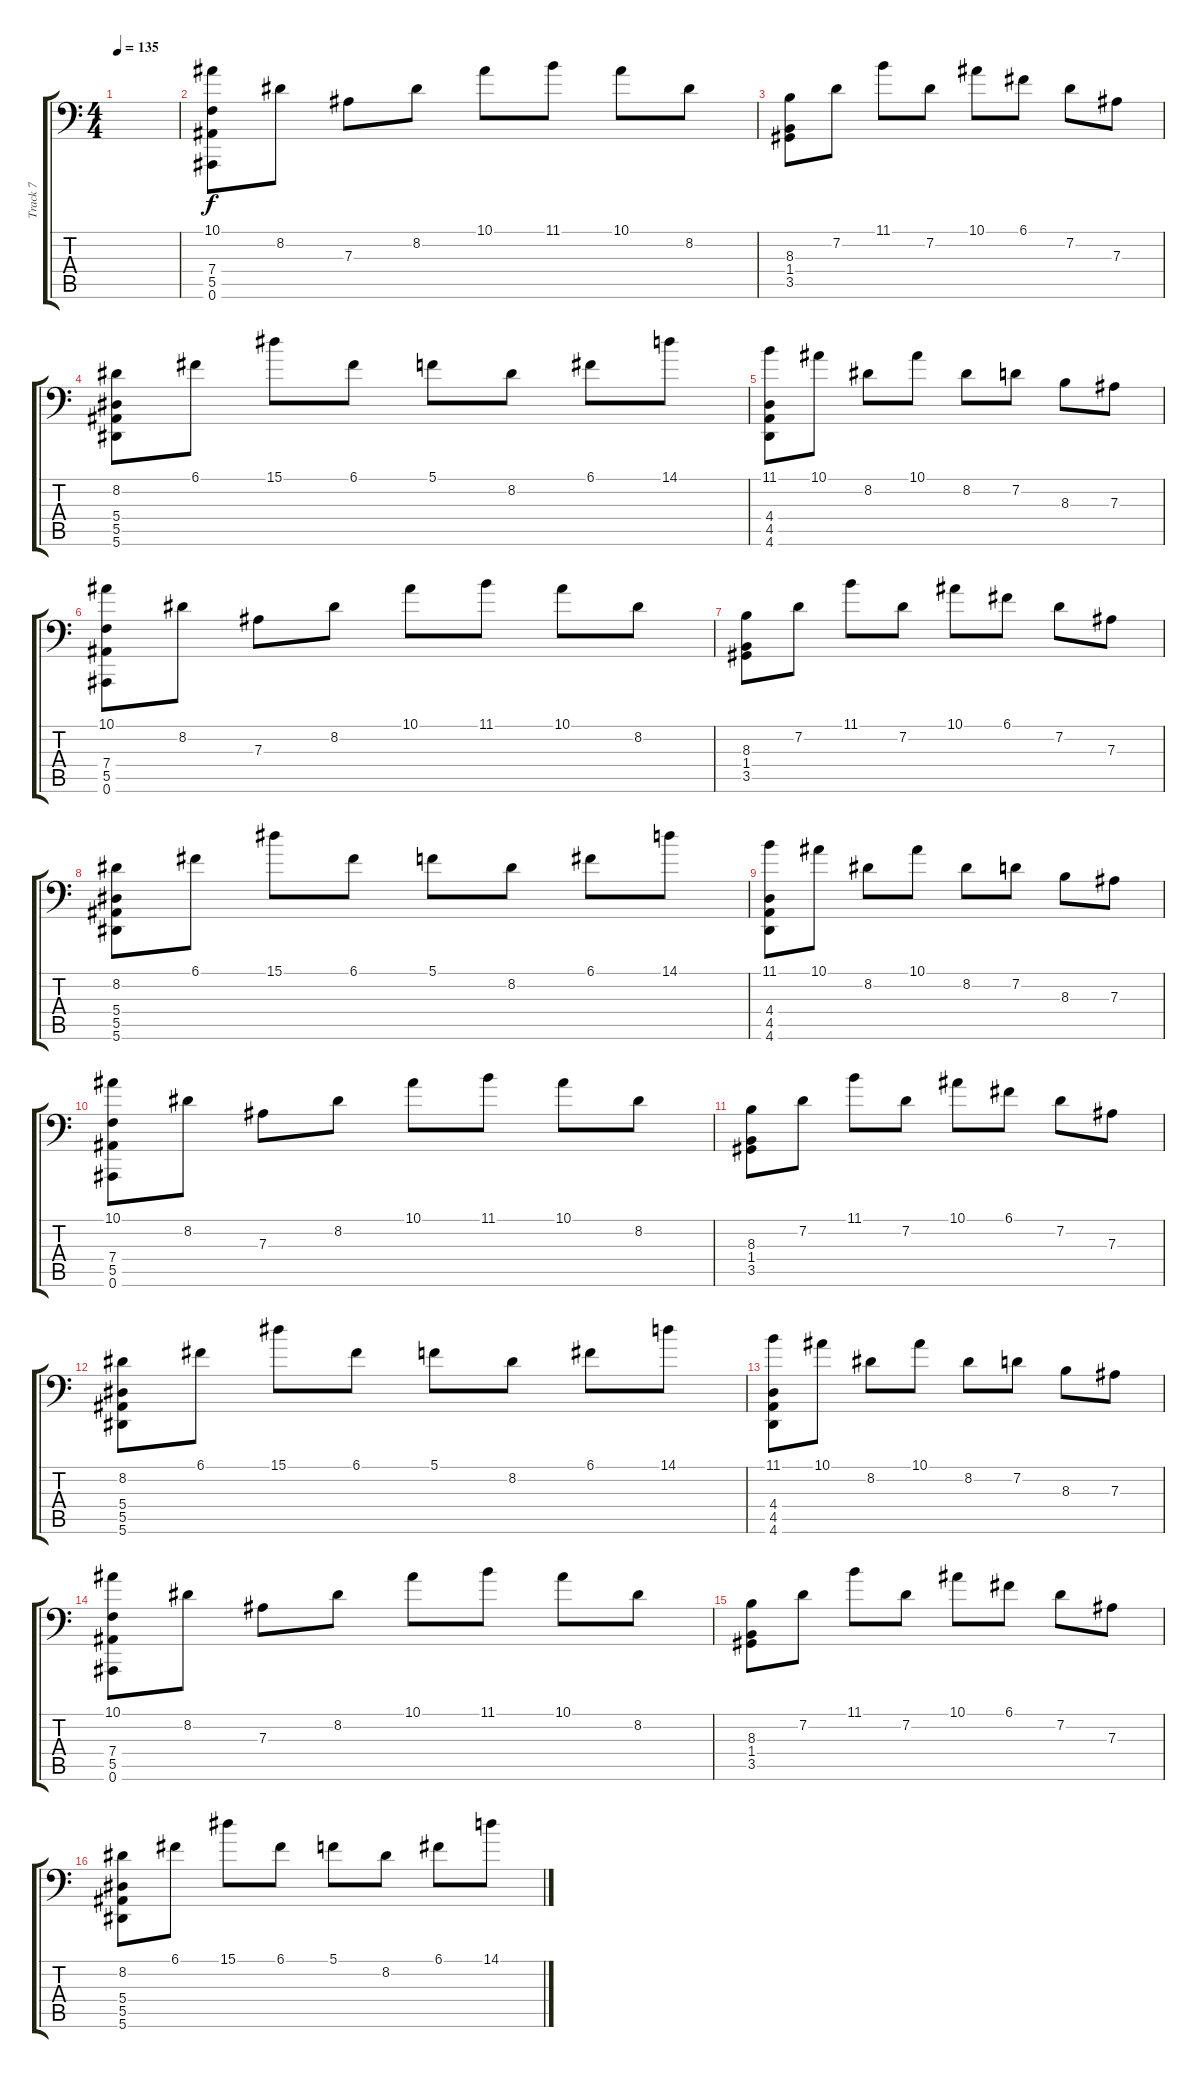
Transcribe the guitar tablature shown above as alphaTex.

\track ("Track 7" "Track 7") {instrument pizzicatostrings}
\staff {score tabs}
\tuning (C4 G3 Eb3 Bb2 F2 Bb1) {hide}
\ts (4 4)
\tempo 135
\clef f4
\ks c
|
(10.1 7.4 5.5 0.6).8 8.2.8 7.3.8 8.2.8 10.1.8 11.1.8 10.1.8 8.2.8 |
(8.3 1.4 3.5).8 7.2.8 11.1.8 7.2.8 10.1.8 6.1.8 7.2.8 7.3.8 |
(8.2 5.4 5.5 5.6).8 6.1.8 15.1.8 6.1.8 5.1.8 8.2.8 6.1.8 14.1.8 |
(11.1 4.4 4.5 4.6).8 10.1.8 8.2.8 10.1.8 8.2.8 7.2.8 8.3.8 7.3.8 |
(10.1 7.4 5.5 0.6).8 8.2.8 7.3.8 8.2.8 10.1.8 11.1.8 10.1.8 8.2.8 |
(8.3 1.4 3.5).8 7.2.8 11.1.8 7.2.8 10.1.8 6.1.8 7.2.8 7.3.8 |
(8.2 5.4 5.5 5.6).8 6.1.8 15.1.8 6.1.8 5.1.8 8.2.8 6.1.8 14.1.8 |
(11.1 4.4 4.5 4.6).8 10.1.8 8.2.8 10.1.8 8.2.8 7.2.8 8.3.8 7.3.8 |
(10.1 7.4 5.5 0.6).8 8.2.8 7.3.8 8.2.8 10.1.8 11.1.8 10.1.8 8.2.8 |
(8.3 1.4 3.5).8 7.2.8 11.1.8 7.2.8 10.1.8 6.1.8 7.2.8 7.3.8 |
(8.2 5.4 5.5 5.6).8 6.1.8 15.1.8 6.1.8 5.1.8 8.2.8 6.1.8 14.1.8 |
(11.1 4.4 4.5 4.6).8 10.1.8 8.2.8 10.1.8 8.2.8 7.2.8 8.3.8 7.3.8 |
(10.1 7.4 5.5 0.6).8 8.2.8 7.3.8 8.2.8 10.1.8 11.1.8 10.1.8 8.2.8 |
(8.3 1.4 3.5).8 7.2.8 11.1.8 7.2.8 10.1.8 6.1.8 7.2.8 7.3.8 |
(8.2 5.4 5.5 5.6).8 6.1.8 15.1.8 6.1.8 5.1.8 8.2.8 6.1.8 14.1.8
